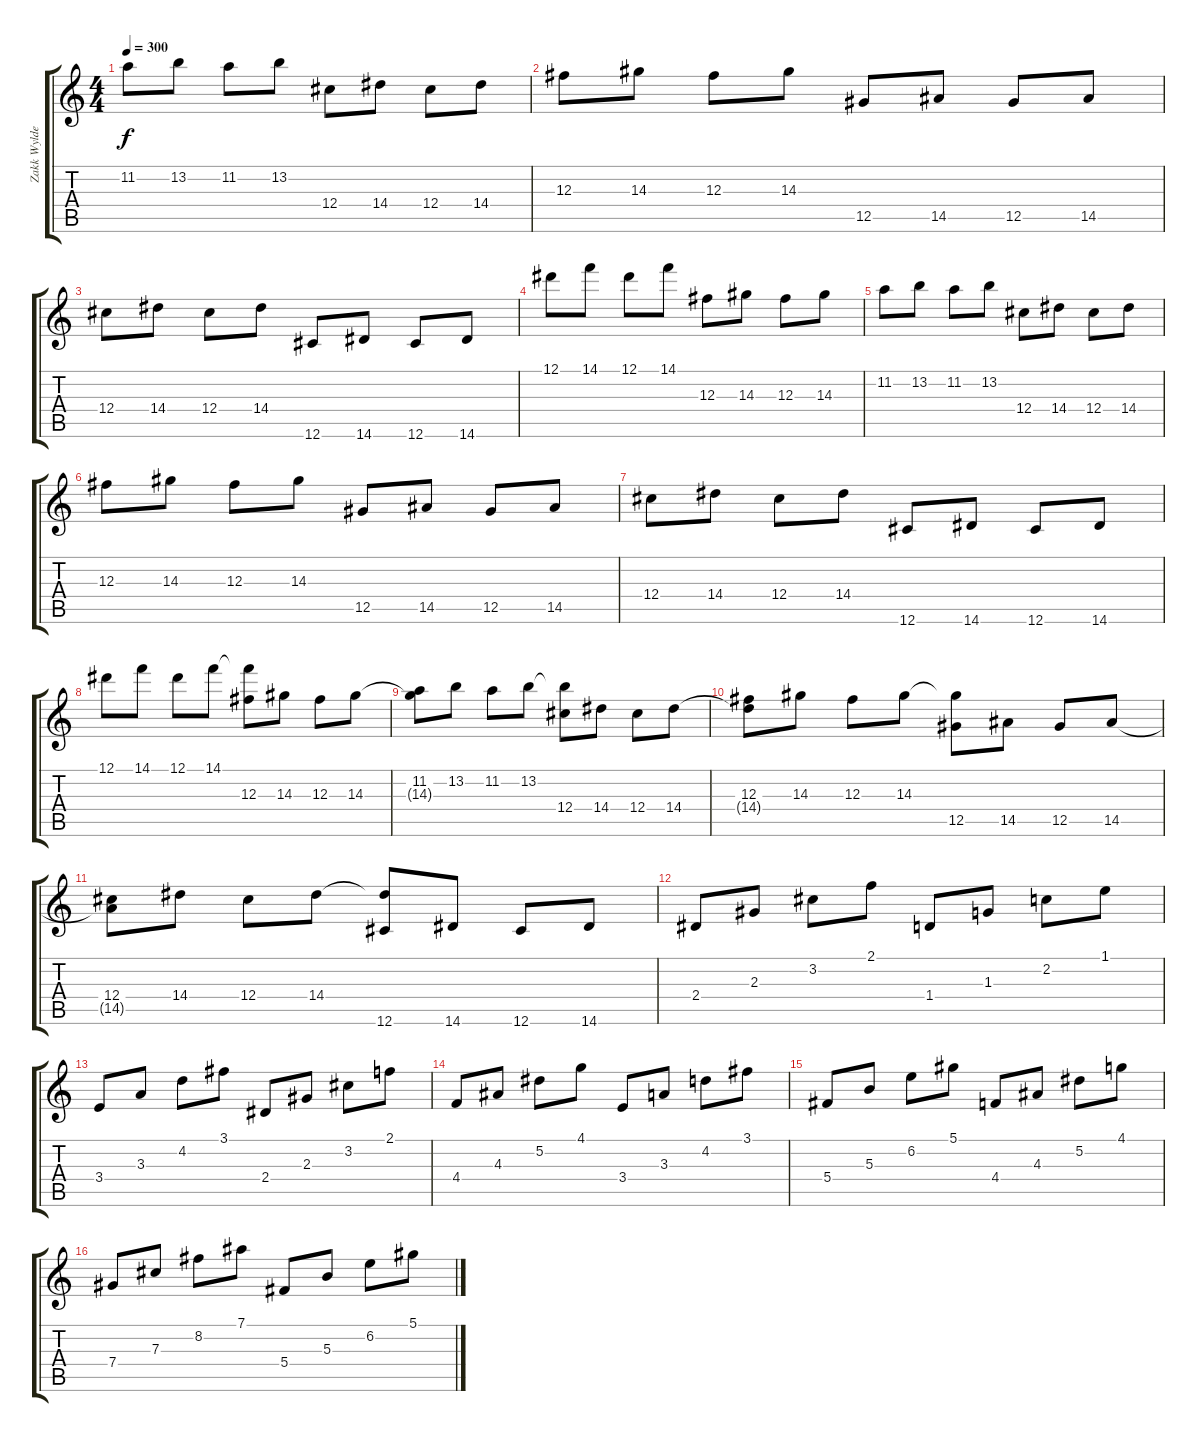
\track ("Zakk Wylde" "Zakk Wylde") {instrument overdrivenguitar}
\staff {score tabs}
\tuning (Eb4 Bb3 Gb3 Db3 Ab2 Db2) {hide}
\ts (4 4)
\tempo 300
\clef g2
\ks c
11.2.8{dy f} 13.2.8 11.2.8 13.2.8 12.4.8 14.4.8 12.4.8 14.4.8 |
12.3.8 14.3.8 12.3.8 14.3.8 12.5.8 14.5.8 12.5.8 14.5.8 |
12.4.8 14.4.8 12.4.8 14.4.8 12.6.8 14.6.8 12.6.8 14.6.8 |
12.1.8 14.1.8 12.1.8 14.1.8 12.3.8 14.3.8 12.3.8 14.3.8 |
11.2.8 13.2.8 11.2.8 13.2.8 12.4.8 14.4.8 12.4.8 14.4.8 |
12.3.8 14.3.8 12.3.8 14.3.8 12.5.8 14.5.8 12.5.8 14.5.8 |
12.4.8 14.4.8 12.4.8 14.4.8 12.6.8 14.6.8 12.6.8 14.6.8 |
12.1.8 14.1.8 12.1.8 14.1.8 (14.1{t} 12.3).8 14.3.8 12.3.8 14.3.8 |
(11.2 14.3{t}).8 13.2.8 11.2.8 13.2.8 (13.2{t} 12.4).8 14.4.8 12.4.8 14.4.8 |
(12.3 14.4{t}).8 14.3.8 12.3.8 14.3.8 (14.3{t} 12.5).8 14.5.8 12.5.8 14.5.8 |
(12.4 14.5{t}).8 14.4.8 12.4.8 14.4.8 (14.4{t} 12.6).8 14.6.8 12.6.8 14.6.8 |
2.4.8 2.3.8 3.2.8 2.1.8 1.4.8 1.3.8 2.2.8 1.1.8 |
3.4.8 3.3.8 4.2.8 3.1.8 2.4.8 2.3.8 3.2.8 2.1.8 |
4.4.8 4.3.8 5.2.8 4.1.8 3.4.8 3.3.8 4.2.8 3.1.8 |
5.4.8 5.3.8 6.2.8 5.1.8 4.4.8 4.3.8 5.2.8 4.1.8 |
7.4.8 7.3.8 8.2.8 7.1.8 5.4.8 5.3.8 6.2.8 5.1.8
